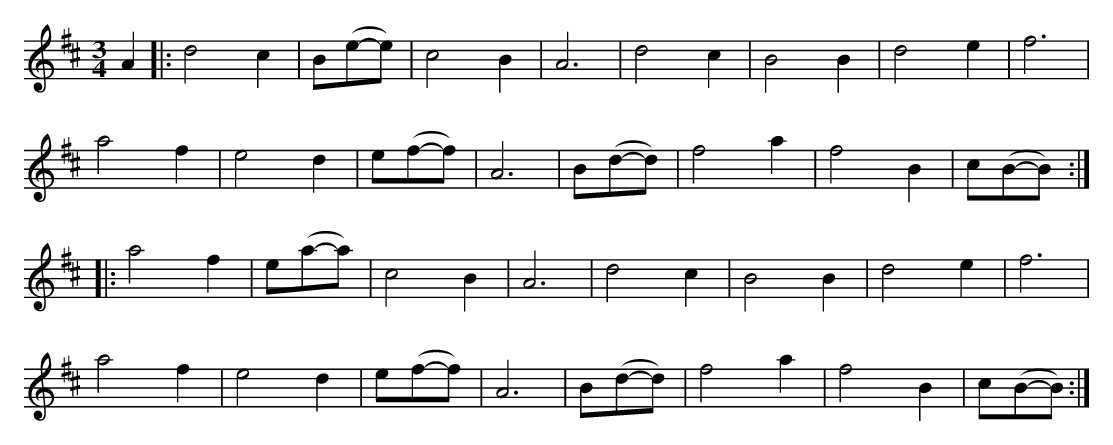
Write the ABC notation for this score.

X:1
M:3/4
K:Bmin
A2|:d4c2|B(e-e)4|c4B2|A6|d4c2|B4B2|d4e2|f6|
a4f2|e4d2|e(f-f)4|A6|B(d-d)4|f4a2|f4B2|c(B-B)4:|
|:a4f2|e(a-a)4|c4B2|A6|d4c2|B4B2|d4e2|f6|
a4f2|e4d2|e(f-f)4|A6|B(d-d)4|f4a2|f4B2|c(B-B)4:|
